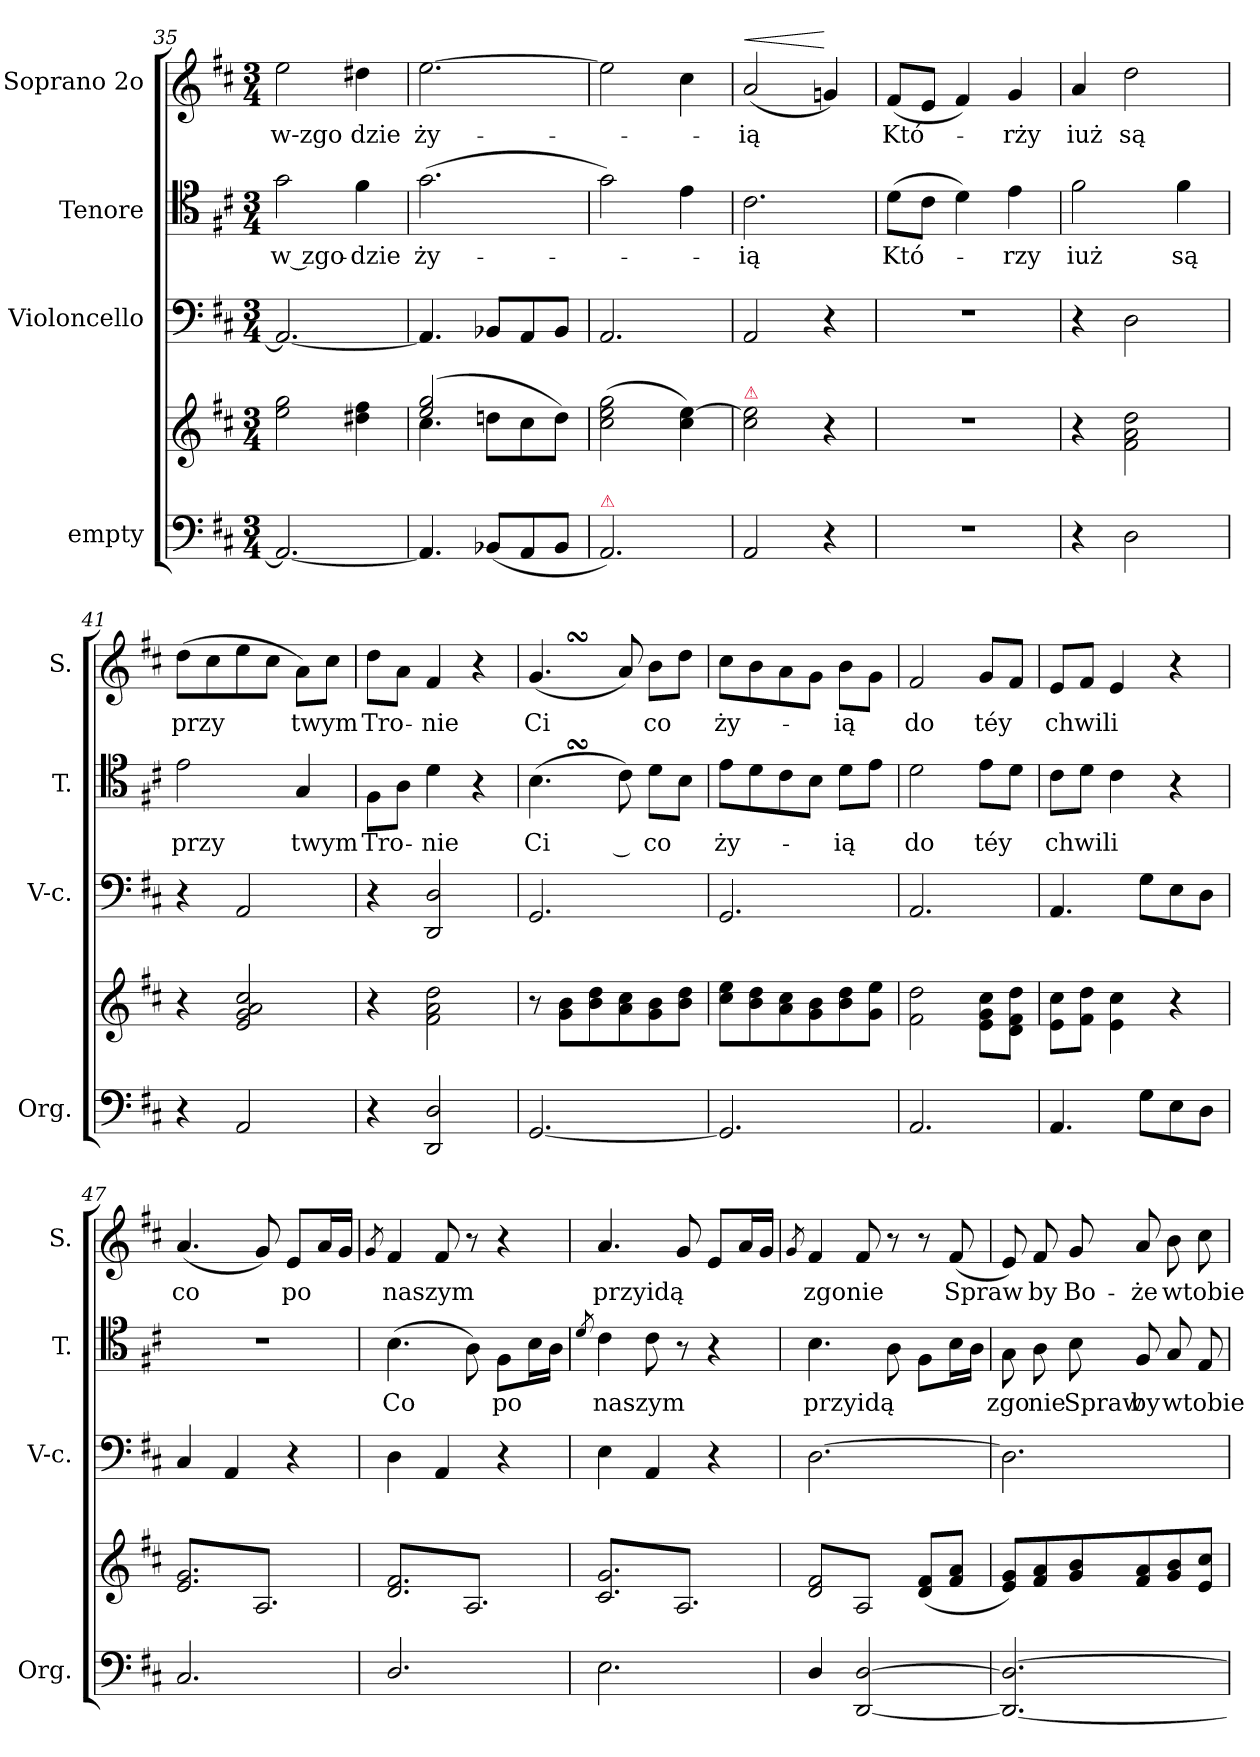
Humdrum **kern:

**kern	**kern	**kern	**kern	**text	**kern	**text	**dynam
*part4	*part4	*part3	*part2	*part2	*part1	*part1	*part1
*staff5	*staff4	*staff3	*staff2	*staff2	*staff1	*staff1	*staff1
*I"empty	*	*I"Violoncello	*I"Tenore	*	*I"Soprano 2o	*	*
*I'Org.	*	*I'V-c.	*I'T.	*	*I'S.	*	*
*clefF4	*clefG2	*clefF4	*clefC4	*	*clefG2	*	*
*k[f#c#]	*k[f#c#]	*k[f#c#]	*k[f#c#]	*	*k[f#c#]	*	*
*D:	*D:	*D:	*D:	*	*D:	*	*
*M3/4	*M3/4	*M3/4	*M3/4	*	*M3/4	*	*
=35	=35	=35	=35	=35	=35	=35	=35
2.AA/_	2ee\ 2gg\	2.AA/_	2g\	w zgo-	2ee\	w-zgo	.
.	4dd#X\ 4ff#\	.	4f#\	-dzie	4dd#X\	-dzie	.
=36	=36	=36	=36	=36	=36	=36	=36
*	*^	*	*	*	*	*	*
4.AA/]	(2ee/ 2gg/	4.cc#\	4.AA/]	(2.g\	ży-	[2.ee\	ży-	.
(>8BB-X/L	.	8ddn\L	8BB-X/L	.	.	.	.	.
8AA/	4ryy	8cc#\	8AA/	.	.	.	.	.
8BB-/J	.	8dd\J)	8BB-/J	.	.	.	.	.
=37	=37	=37	=37	=37	=37	=37	=37	=37
!LO:TX:a:color=crimson:t=⚠	!	!	!	!	!	!	!	!
*	*v	*v	*	*	*	*	*	*
2.AA/)	(2cc#\ 2ee\ 2gg\	2.AA/	2g\)	.	2ee\]	.	.
.	4cc#\ [4ee\)	.	4e\	.	4cc#\	.	.
=38	=38	=38	=38	=38	=38	=38	=38
!	!LO:TX:a:color=crimson:t=⚠	!	!	!	!	!	!
!	!	!	!	!	!	!	!LO:HP:a
2AA/	2cc#\ 2ee]\	2AA/	2.c#\	-ią	(>2a/	-ią	<
4r	4r	4r	.	.	4gn/)	.	[
=39	=39	=39	=39	=39	=39	=39	=39
2.r	2.r	2.r	(8d\L	Któ-	(>8f#/L	Któ-	.
.	.	.	8c#\J	.	8e/J	.	.
.	.	.	4d\)	.	4f#/)	.	.
.	.	.	4e\	-rzy	4g/	-rży	.
=40	=40	=40	=40	=40	=40	=40	=40
4r	4r	4r	2f#\	iuż	4a/	iuż	.
2D\	2f#\ 2a\ 2dd\	2D\	.	.	2dd\	są	.
.	.	.	4f#\	są	.	.	.
=41	=41	=41	=41	=41	=41	=41	=41
4r	4r	4r	2e\	przy	(8dd\L	przy	.
.	.	.	.	.	8cc#\	.	.
2AA/	2e/ 2g/ 2a/ 2cc#/	2AA/	.	.	8ee\	.	.
.	.	.	.	.	8cc#\J	.	.
.	.	.	4G/	twym	8a\L)	twym	.
.	.	.	.	.	8cc#\J	.	.
=42	=42	=42	=42	=42	=42	=42	=42
4r	4r	4r	8F#\L	Tro-	8dd\L	Tro-	.
.	.	.	8A\J	.	8a\J	.	.
2DD/ 2D/	2f#\ 2a\ 2dd\	2DD/ 2D/	4d\	-nie	4f#/	-nie	.
.	.	.	4r	.	4r	.	.
=43	=43	=43	=43	=43	=43	=43	=43
[2.GG/	8r	2.GG/	(4.BSSS\	Ci	(4.gSSs/	Ci	.
.	8g\ 8b\L	.	.	.	.	.	.
.	8b\ 8dd\	.	.	.	.	.	.
.	8a\ 8cc#\	.	8c#\)	__	8a/)	.	.
.	8g\ 8b\	.	8d\L	co	8b\L	co	.
.	8b\ 8dd\J	.	8B\J	.	8dd\J	.	.
=44	=44	=44	=44	=44	=44	=44	=44
2.GG/]	8cc#\ 8ee\L	2.GG/	8e\L	ży-	8cc#\L	ży-	.
.	8b\ 8dd\	.	8d\	.	8b\	.	.
.	8a\ 8cc#\	.	8c#\	.	8a\	.	.
.	8g\ 8b\	.	8B\J	.	8g\J	.	.
.	8b\ 8dd\	.	8d\L	-ią	8b\L	-ią	.
.	8g\ 8ee\J	.	8e\J	.	8g\J	.	.
=45	=45	=45	=45	=45	=45	=45	=45
2.AA/	2f#\ 2dd\	2.AA/	2d\	do	2f#/	do	.
.	8e\ 8g\ 8cc#\L	.	8e\L	téy	8g/L	téy	.
.	8d\ 8f#\ 8dd\J	.	8d\J	.	8f#/J	.	.
=46	=46	=46	=46	=46	=46	=46	=46
4.AA/	8e\ 8cc#\L	4.AA/	8c#\L	chwili	8e/L	chwili	.
.	8f#\ 8dd\J	.	8d\J	.	8f#/J	.	.
.	4e\ 4cc#\	.	4c#\	.	4e/	.	.
8G\L	.	8G\L	.	.	.	.	.
8E\	4r	8E\	4r	.	4r	.	.
8D\J	.	8D\J	.	.	.	.	.
=47	=47	=47	=47	=47	=47	=47	=47
*	*tremolo	*	*	*	*	*	*
2.C#/	8e/ 8g/L	4C#/	2.r	.	(4.a/	co	.
.	8A/	.	.	.	.	.	.
.	8e/ 8g/	4AA/	.	.	.	.	.
.	8A/	.	.	.	8g/)	.	.
.	8e/ 8g/	4r	.	.	8e/L	po	.
.	8A/J	.	.	.	16a/L	.	.
.	.	.	.	.	16g/JJ	.	.
=48	=48	=48	=48	=48	=48	=48	=48
.	.	.	.	.	8qg/	.	.
2.D/	8d/ 8f#/L	4D\	(4.B\	Co	4f#/	naszym	.
.	8A/	.	.	.	.	.	.
.	8d/ 8f#/	4AA/	.	.	8f#/	.	.
.	8A/	.	8A\)	.	8r	.	.
.	8d/ 8f#/	4r	8F#\L	po	4r	.	.
.	8A/J	.	16B\L	.	.	.	.
.	.	.	16A\JJ	.	.	.	.
=49	=49	=49	=49	=49	=49	=49	=49
.	.	.	8qd/	.	.	.	.
2.E\	8c#/ 8g/L	4E\	4c#\	naszym	4.a/	przyidą	.
.	8A/	.	.	.	.	.	.
.	8c#/ 8g/	4AA/	8c#\	.	.	.	.
.	8A/	.	8r	.	8g/	.	.
.	8c#/ 8g/	4r	4r	.	8e/L	.	.
.	8A/J	.	.	.	16a/L	.	.
.	.	.	.	.	16g/JJ	.	.
=50	=50	=50	=50	=50	=50	=50	=50
.	.	.	.	.	8qg/	.	.
4D/	8d/ 8f#/L	[2.D\	4.B\	przyidą	4f#/	zgonie	.
.	8A/	.	.	.	.	.	.
[2DD/ [2D/	8d/ 8f#/	.	.	.	8f#/	.	.
.	8A/J	.	8A\	.	8r	.	.
*	*Xtremolo	*	*	*	*	*	*
.	(8d/ 8f#/L	.	8F#\L	.	8r	.	.
.	8f#/ 8a/J	.	16B\L	.	(8f#/	Spraw	.
.	.	.	16A\JJ	.	.	.	.
=51	=51	=51	=51	=51	=51	=51	=51
2.DD_/ 2.D_/	8e/ 8g/L)	2.D\]	8G\	zgo	8e/)	.	.
.	8f#/ 8a/	.	8A\	nie	8f#/	by	.
.	8g/ 8b/	.	8B\	Spraw	8g/	Bo-	.
.	8f#/ 8a/	.	8F#/	by	8a/	-że	.
.	8g/ 8b/	.	8G/	wtobie	8b\	wtobie	.
.	8e/ 8cc#/J	.	8E/	.	8cc#\	.	.
=	=	=	=	=	=	=	=
*-	*-	*-	*-	*-	*-	*-	*-
